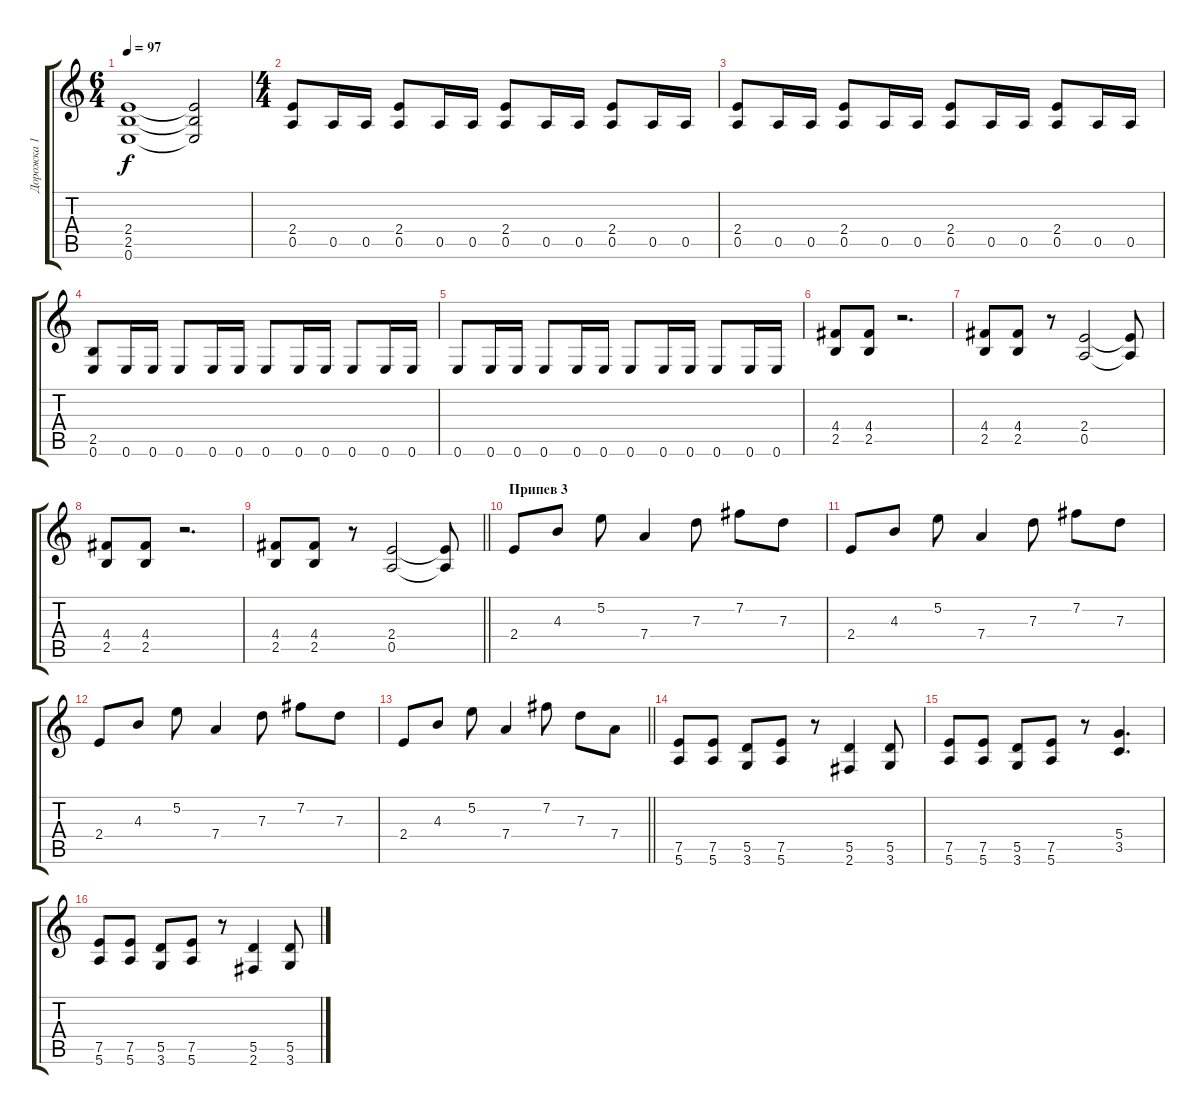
\track ("Дорожка 1" "Дорожка 1") {instrument overdrivenguitar}
\staff {score tabs}
\tuning (E4 B3 G3 D3 A2 E2) {hide}
\ts (6 4)
\tempo 97
\clef g2
\ks c
(2.4 2.5 0.6).1{dy f} (2.4{t} 2.5{t} 0.6{t}).2 |
\ts (4 4)
(2.4 0.5).8 0.5.16 0.5.16 (2.4 0.5).8 0.5.16 0.5.16 (2.4 0.5).8 0.5.16 0.5.16 (2.4 0.5).8 0.5.16 0.5.16 |
(2.4 0.5).8 0.5.16 0.5.16 (2.4 0.5).8 0.5.16 0.5.16 (2.4 0.5).8 0.5.16 0.5.16 (2.4 0.5).8 0.5.16 0.5.16 |
(2.5 0.6).8 0.6.16 0.6.16 0.6.8 0.6.16 0.6.16 0.6.8 0.6.16 0.6.16 0.6.8 0.6.16 0.6.16 |
0.6.8 0.6.16 0.6.16 0.6.8 0.6.16 0.6.16 0.6.8 0.6.16 0.6.16 0.6.8 0.6.16 0.6.16 |
(4.4 2.5).8 (4.4 2.5).8 r.2{d} |
(4.4 2.5).8 (4.4 2.5).8 r.8 (2.4 0.5).2 (2.4{t} 0.5{t}).8 |
(4.4 2.5).8 (4.4 2.5).8 r.2{d} |
\barLineRight lightlight
(4.4 2.5).8 (4.4 2.5).8 r.8 (2.4 0.5).2 (2.4{t} 0.5{t}).8 |
\section ("" "Припев 3")
2.4.8 4.3.8 5.2.8 7.4.4 7.3.8 7.2.8 7.3.8 |
2.4.8 4.3.8 5.2.8 7.4.4 7.3.8 7.2.8 7.3.8 |
2.4.8 4.3.8 5.2.8 7.4.4 7.3.8 7.2.8 7.3.8 |
\barLineRight lightlight
2.4.8 4.3.8 5.2.8 7.4.4 7.2.8 7.3.8 7.4.8 |
(7.5 5.6).8 (7.5 5.6).8 (5.5 3.6).8 (7.5 5.6).8 r.8 (5.5 2.6).4 (5.5 3.6).8 |
(7.5 5.6).8 (7.5 5.6).8 (5.5 3.6).8 (7.5 5.6).8 r.8 (5.4 3.5).4{d} |
(7.5 5.6).8 (7.5 5.6).8 (5.5 3.6).8 (7.5 5.6).8 r.8 (5.5 2.6).4 (5.5 3.6).8
